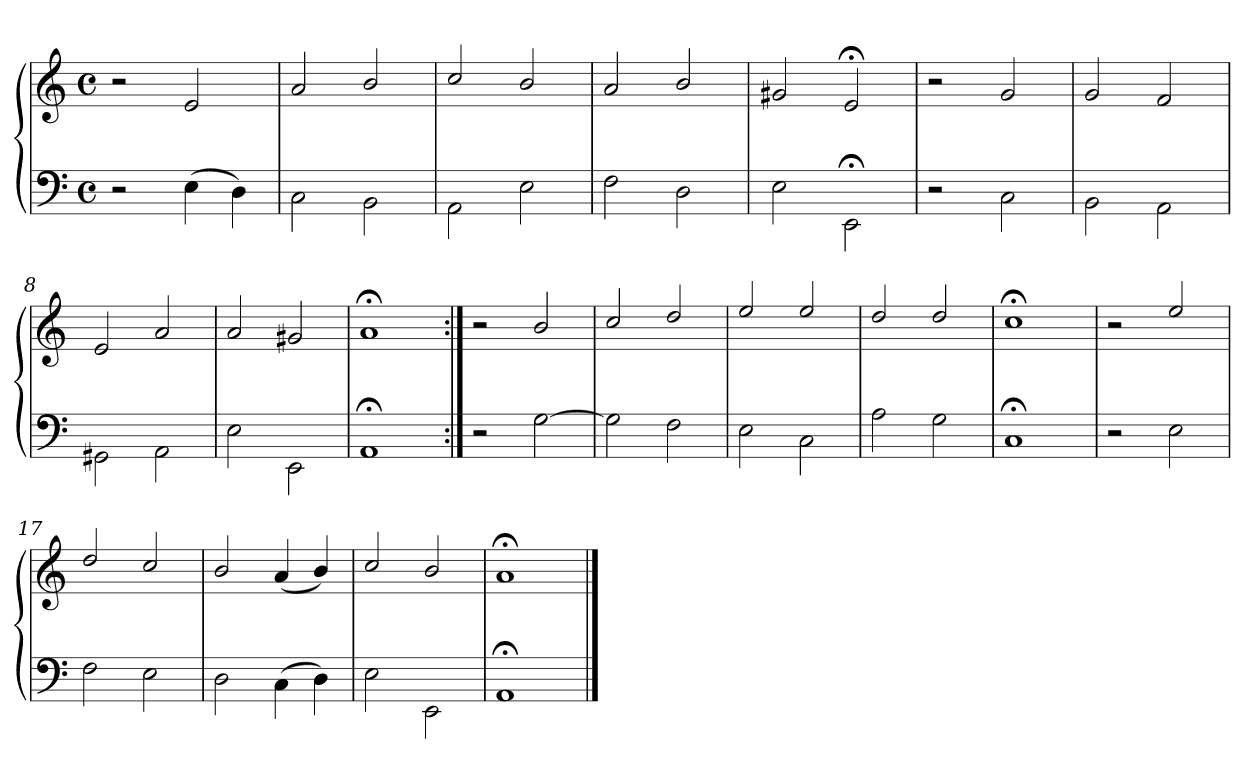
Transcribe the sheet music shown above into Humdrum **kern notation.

**kern	**kern
*part1	*part1
*staff2	*staff1
*clefF4	*clefG2
*M4/4	*M4/4
*met(c)	*met(c)
=1	=1
2r	2r
(4E\	2e/
4D\)	.
=2	=2
2C\	2a/
2BB\	2b/
=3	=3
2AA\	2cc/
2E\	2b/
=4	=4
2F\	2a/
2D\	2b/
=5	=5
2E\	2g#X/
2EE;\	2e;</
=6	=6
2r	2r
2C\	2g/
=7	=7
2BB\	2g/
2AA\	2f/
=8	=8
2GG#X\	2e/
2AA\	2a/
=9	=9
2E\	2a/
2EE\	2g#X/
=10	=10
1AA;\	1a;</
!!LO:LB:g=z
=11:|!	=11:|!
2r	2r
[2G\	2b/
=12	=12
2G\]	2cc/
2F\	2dd/
=13	=13
2E\	2ee/
2C\	2ee/
=14	=14
2A\	2dd/
2G\	2dd/
=15	=15
1C;\	1cc;</
=16	=16
2r	2r
2E\	2ee/
=17	=17
2F\	2dd/
2E\	2cc/
=18	=18
2D\	2b/
(4C\	(4a/
4D\)	4b/)
=19	=19
2E\	2cc/
2EE\	2b/
=20	=20
1AA;\	1a;</
==	==
*-	*-
